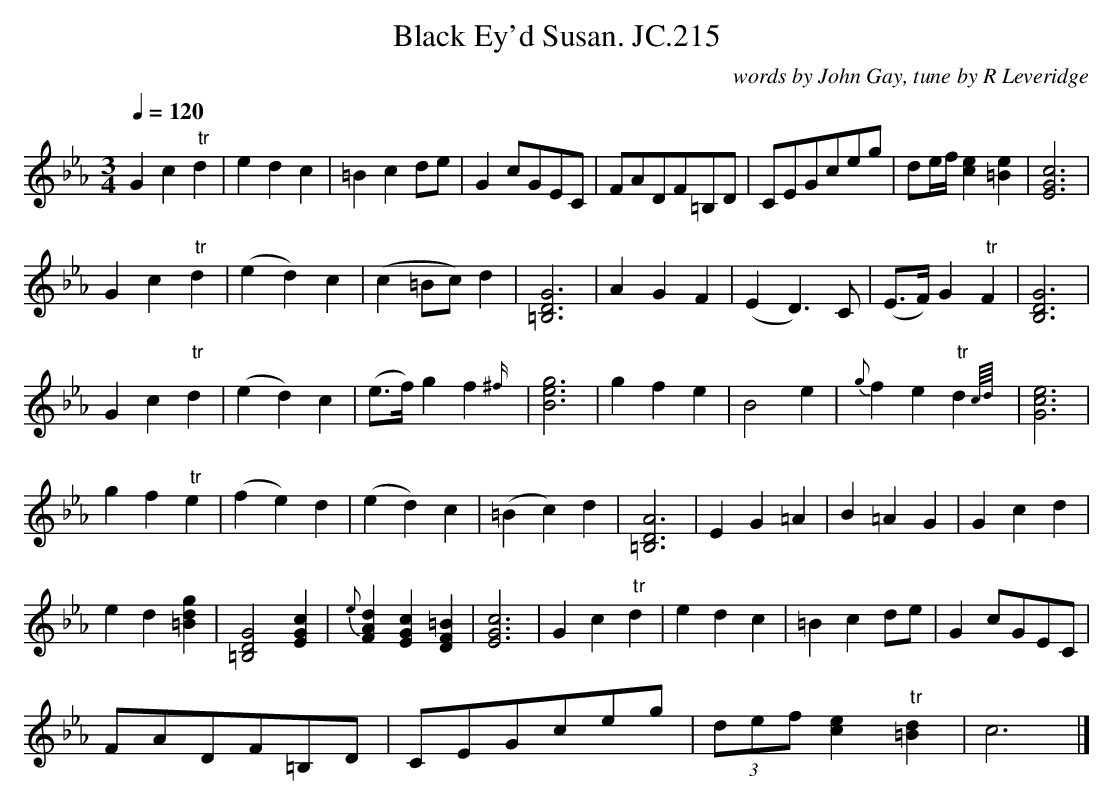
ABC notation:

X:1
T:Black Ey'd Susan. JC.215
C:words by John Gay, tune by R Leveridge
M:3/4
L:1/4
Q:1/4=120
K:Eb
Gc" tr"d|edc|=Bcd/e/|Gc/G/E/C/|\\
F/A/D/F/=B,/D/|C/E/G/c/e/g/|\\
d/e/4f/4[ce][=Be]|[E3G3c3]|
Gc" tr"d|(ed)c|(c=B/c/)d|[=B,3D3G3]|AGF|(ED3/2)C/|\\
(E3/4F/4)G" tr"F|[B,3D3G3]|
Gc" tr"d|(ed)c|(e3/4f/4)gf{^f/}|[B3e3g3]|gfe|B2e|\\
{g}fe" tr"d{c/4d/4}|[G3c3e3]|
gf" tr"e|(fe)d|(ed)c|(=Bc)d|[=B,3D3A3]|EG=A|\\
B=AG|Gcd|
ed[=Bdg]|[=B,2D2G2][EGc]|{e}[FAd][EGc][DF=B]|[E3G3c3]|\\
Gc" tr"d|edc|=Bcd/e/|Gc/G/E/C/|
F/A/D/F/=B,/D/|C/E/G/c/e/g/|(3d/e/f/[ce]" tr"[=Bd]|c3|]
